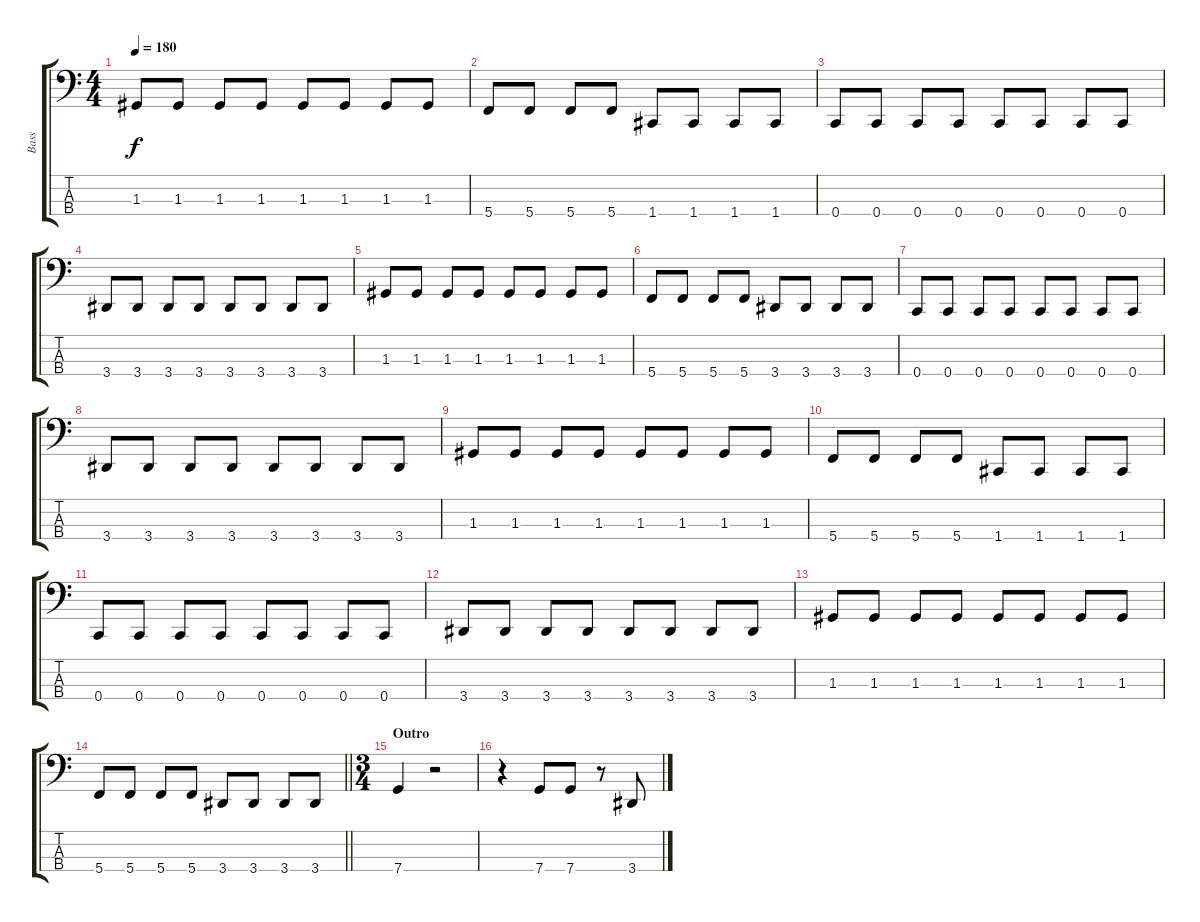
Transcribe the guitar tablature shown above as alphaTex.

\track ("Bass" "Bass") {instrument electricbasspick}
\staff {score tabs}
\tuning (F2 C2 G1 C1) {hide}
\ts (4 4)
\tempo 180
\clef f4
\ks c
1.3.8{dy f} 1.3.8 1.3.8 1.3.8 1.3.8 1.3.8 1.3.8 1.3.8 |
5.4.8 5.4.8 5.4.8 5.4.8 1.4.8 1.4.8 1.4.8 1.4.8 |
0.4.8 0.4.8 0.4.8 0.4.8 0.4.8 0.4.8 0.4.8 0.4.8 |
3.4.8 3.4.8 3.4.8 3.4.8 3.4.8 3.4.8 3.4.8 3.4.8 |
1.3.8 1.3.8 1.3.8 1.3.8 1.3.8 1.3.8 1.3.8 1.3.8 |
5.4.8 5.4.8 5.4.8 5.4.8 3.4.8 3.4.8 3.4.8 3.4.8 |
0.4.8 0.4.8 0.4.8 0.4.8 0.4.8 0.4.8 0.4.8 0.4.8 |
3.4.8 3.4.8 3.4.8 3.4.8 3.4.8 3.4.8 3.4.8 3.4.8 |
1.3.8 1.3.8 1.3.8 1.3.8 1.3.8 1.3.8 1.3.8 1.3.8 |
5.4.8 5.4.8 5.4.8 5.4.8 1.4.8 1.4.8 1.4.8 1.4.8 |
0.4.8 0.4.8 0.4.8 0.4.8 0.4.8 0.4.8 0.4.8 0.4.8 |
3.4.8 3.4.8 3.4.8 3.4.8 3.4.8 3.4.8 3.4.8 3.4.8 |
1.3.8 1.3.8 1.3.8 1.3.8 1.3.8 1.3.8 1.3.8 1.3.8 |
\barLineRight lightlight
5.4.8 5.4.8 5.4.8 5.4.8 3.4.8 3.4.8 3.4.8 3.4.8 |
\ts (3 4)
\section ("" "Outro")
7.4.4 r.2 |
r.4 7.4.8 7.4.8 r.8 3.4.8
